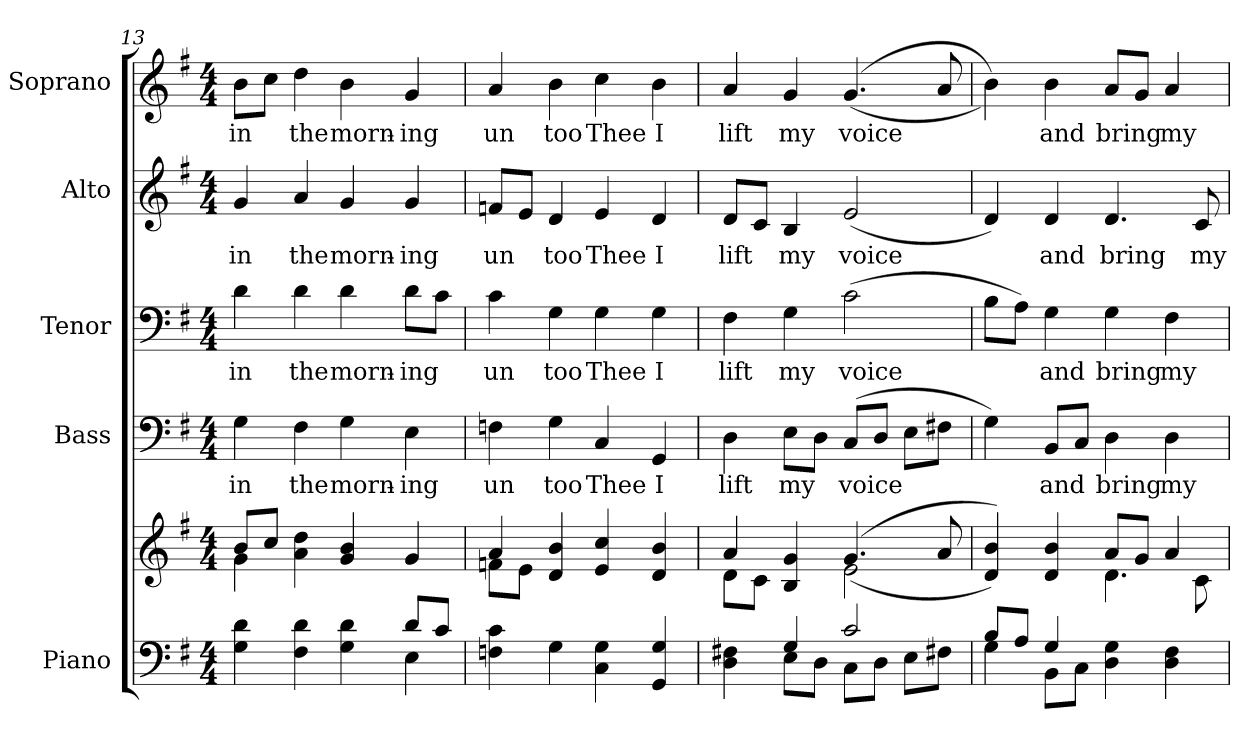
**kern	**kern	**kern	**text	**kern	**text	**kern	**text	**kern	**text
*part5	*part5	*part4	*part4	*part3	*part3	*part2	*part2	*part1	*part1
*staff6	*staff5	*staff4	*staff4	*staff3	*staff3	*staff2	*staff2	*staff1	*staff1
*I"Piano	*	*I"Bass	*	*I"Tenor	*	*I"Alto	*	*I"Soprano	*
*I'Pno.	*	*I'B.	*	*I'T.	*	*I'A.	*	*I'S.	*
*clefF4	*clefG2	*clefF4	*	*clefF4	*	*clefG2	*	*clefG2	*
*k[f#]	*k[f#]	*k[f#]	*	*k[f#]	*	*k[f#]	*	*k[f#]	*
*G:	*G:	*G:	*	*G:	*	*G:	*	*G:	*
*M4/4	*M4/4	*M4/4	*	*M4/4	*	*M4/4	*	*M4/4	*
=13	=13	=13	=13	=13	=13	=13	=13	=13	=13
*^	*^	*	*	*	*	*	*	*	*
!	!	!	!	!	!LO:LY:b:color=#000000	!	!	!	!	!	!
!	!	!	!	!	!	!	!LO:LY:b:color=#000000	!	!	!	!
!	!	!	!	!	!	!	!	!	!LO:LY:b:color=#000000	!	!
!	!	!	!	!	!	!	!	!	!	!	!LO:LY:b:color=#000000
4Gi\ 4di	2ryy	8bi/L	4gi\	4Gi\	in	4di\	in	4gi/	in	8bi\L	in
.	.	8cci/J	.	.	.	.	.	.	.	8cci\J	.
!	!	!	!	!	!LO:LY:b:color=#000000	!	!	!	!	!	!
!	!	!	!	!	!	!	!LO:LY:b:color=#000000	!	!	!	!
!	!	!	!	!	!	!	!	!	!LO:LY:b:color=#000000	!	!
!	!	!	!	!	!	!	!	!	!	!	!LO:LY:b:color=#000000
4F#i\ 4di	.	4ai\ 4ddi	4ryy	4F#i\	the	4di\	the	4ai/	the	4ddi\	the
!	!	!	!	!	!LO:LY:b:color=#000000	!	!	!	!	!	!
!	!	!	!	!	!	!	!LO:LY:b:color=#000000	!	!	!	!
!	!	!	!	!	!	!	!	!	!LO:LY:b:color=#000000	!	!
!	!	!	!	!	!	!	!	!	!	!	!LO:LY:b:color=#000000
4Gi\ 4di	4ryy	4gi/ 4bi	2ryy	4Gi\	morn-	4di\	morn-	4gi/	morn-	4bi\	morn-
!	!	!	!	!	!LO:LY:b:color=#000000	!	!	!	!	!	!
!	!	!	!	!	!	!	!LO:LY:b:color=#000000	!	!	!	!
!	!	!	!	!	!	!	!	!	!LO:LY:b:color=#000000	!	!
!	!	!	!	!	!	!	!	!	!	!	!LO:LY:b:color=#000000
8di/L	4Ei\	4gi/	.	4Ei\	-ing	8di\L	-ing	4gi/	-ing	4gi/	-ing
8ci/J	.	.	.	.	.	8ci\J	.	.	.	.	.
*v	*v	*	*	*	*	*	*	*	*	*	*
=14	=14	=14	=14	=14	=14	=14	=14	=14	=14	=14
!	!	!	!	!LO:LY:b:color=#000000	!	!	!	!	!	!
!	!	!	!	!	!	!LO:LY:b:color=#000000	!	!	!	!
!	!	!	!	!	!	!	!	!LO:LY:b:color=#000000	!	!
!	!	!	!	!	!	!	!	!	!	!LO:LY:b:color=#000000
4Fni\ 4ci	4ai/	8fni\L	4Fni\	un	4ci\	un	8fni/L	un	4ai/	un
.	.	8ei\J	.	.	.	.	8ei/J	.	.	.
!	!	!	!	!LO:LY:b:color=#000000	!	!	!	!	!	!
!	!	!	!	!	!	!LO:LY:b:color=#000000	!	!	!	!
!	!	!	!	!	!	!	!	!LO:LY:b:color=#000000	!	!
!	!	!	!	!	!	!	!	!	!	!LO:LY:b:color=#000000
4Gi\	4di/ 4bi	4ryy	4Gi\	too	4Gi\	too	4di/	too	4bi\	too
!	!	!	!	!LO:LY:b:color=#000000	!	!	!	!	!	!
!	!	!	!	!	!	!LO:LY:b:color=#000000	!	!	!	!
!	!	!	!	!	!	!	!	!LO:LY:b:color=#000000	!	!
!	!	!	!	!	!	!	!	!	!	!LO:LY:b:color=#000000
4Ci\ 4Gi	4ei/ 4cci	2ryy	4Ci/	Thee	4Gi\	Thee	4ei/	Thee	4cci\	Thee
!	!	!	!	!LO:LY:b:color=#000000	!	!	!	!	!	!
!	!	!	!	!	!	!LO:LY:b:color=#000000	!	!	!	!
!	!	!	!	!	!	!	!	!LO:LY:b:color=#000000	!	!
!	!	!	!	!	!	!	!	!	!	!LO:LY:b:color=#000000
4GGi/ 4Gi	4di/ 4bi	.	4GGi/	I	4Gi\	I	4di/	I	4bi\	I
!!LO:PB:g=z
=15	=15	=15	=15	=15	=15	=15	=15	=15	=15	=15
*^	*	*	*	*	*	*	*	*	*	*
!	!	!	!	!	!LO:LY:b:color=#000000	!	!	!	!	!	!
!	!	!	!	!	!	!	!LO:LY:b:color=#000000	!	!	!	!
!	!	!	!	!	!	!	!	!	!LO:LY:b:color=#000000	!	!
!	!	!	!	!	!	!	!	!	!	!	!LO:LY:b:color=#000000
4Di\ 4F#Xi	4ryy	4ai/	8di\L	4Di\	lift	4F#i\	lift	8di/L	lift	4ai/	lift
.	.	.	8ci\J	.	.	.	.	8ci/J	.	.	.
!	!	!	!	!	!LO:LY:b:color=#000000	!	!	!	!	!	!
!	!	!	!	!	!	!	!LO:LY:b:color=#000000	!	!	!	!
!	!	!	!	!	!	!	!	!	!LO:LY:b:color=#000000	!	!
!	!	!	!	!	!	!	!	!	!	!	!LO:LY:b:color=#000000
4Gi/	8Ei\L	4Bi/ 4gi	4ryy	8Ei\L	my	4Gi\	my	4Bi/	my	4gi/	my
.	8Di\J	.	.	8Di\J	.	.	.	.	.	.	.
!	!	!	!	!	!LO:LY:b:color=#000000	!	!	!	!	!	!
!	!	!	!	!	!	!	!LO:LY:b:color=#000000	!	!	!	!
!	!	!	!	!	!	!	!	!	!LO:LY:b:color=#000000	!	!
!	!	!	!	!	!	!	!	!	!	!	!LO:LY:b:color=#000000
2ci/	8Ci\L	((4.gi/	2ei\	(8Ci/L	voice	(2ci\	voice	(2ei/	voice	((4.gi/	voice
.	8Di\J	.	.	8Di/J	.	.	.	.	.	.	.
.	8Ei\L	.	.	8Ei\L	.	.	.	.	.	.	.
.	8F#Xi\J	8ai/	.	8F#Xi\J	.	.	.	.	.	8ai/	.
=16	=16	=16	=16	=16	=16	=16	=16	=16	=16	=16	=16
8Bi/L	4Gi\	4di/ 4bi))	2ryy	4Gi\)	.	8Bi\L	.	4di/)	.	4bi\))	.
8Ai/J	.	.	.	.	.	8Ai\J)	.	.	.	.	.
!	!	!	!	!	!LO:LY:b:color=#000000	!	!	!	!	!	!
!	!	!	!	!	!	!	!LO:LY:b:color=#000000	!	!	!	!
!	!	!	!	!	!	!	!	!	!LO:LY:b:color=#000000	!	!
!	!	!	!	!	!	!	!	!	!	!	!LO:LY:b:color=#000000
4Gi/	8BBi\L	4di/ 4bi	.	8BBi/L	and	4Gi\	and	4di/	and	4bi\	and
.	8Ci\J	.	.	8Ci/J	.	.	.	.	.	.	.
!	!	!	!	!	!LO:LY:b:color=#000000	!	!	!	!	!	!
!	!	!	!	!	!	!	!LO:LY:b:color=#000000	!	!	!	!
!	!	!	!	!	!	!	!	!	!LO:LY:b:color=#000000	!	!
!	!	!	!	!	!	!	!	!	!	!	!LO:LY:b:color=#000000
4Di\ 4Gi	2ryy	8ai/L	4.di\	4Di\	bring	4Gi\	bring	4.di/	bring	8ai/L	bring
.	.	8gi/J	.	.	.	.	.	.	.	8gi/J	.
!	!	!	!	!	!LO:LY:b:color=#000000	!	!	!	!	!	!
!	!	!	!	!	!	!	!LO:LY:b:color=#000000	!	!	!	!
!	!	!	!	!	!	!	!	!	!	!	!LO:LY:b:color=#000000
4Di\ 4F#i	.	4ai/	.	4Di\	my	4F#i\	my	.	.	4ai/	my
!	!	!	!	!	!	!	!	!	!LO:LY:b:color=#000000	!	!
.	.	.	8ci\	.	.	.	.	8ci/	my	.	.
*v	*v	*	*	*	*	*	*	*	*	*	*
*	*v	*v	*	*	*	*	*	*	*	*
=	=	=	=	=	=	=	=	=	=
*-	*-	*-	*-	*-	*-	*-	*-	*-	*-
